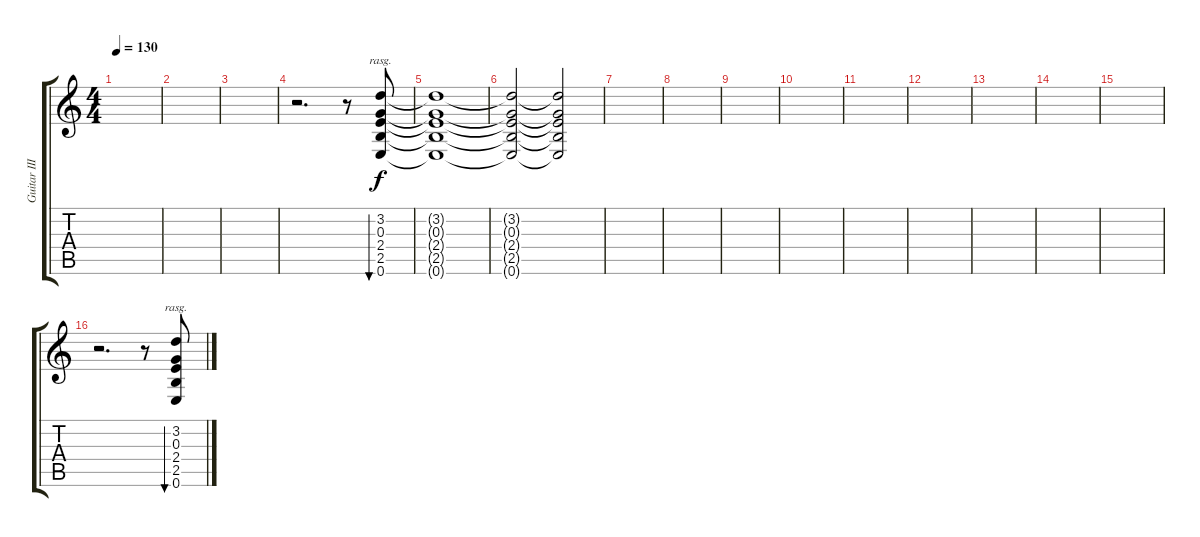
\track ("Guitar III" "Guitar III") {instrument distortionguitar}
\staff {score tabs}
\tuning (E4 B3 G3 D3 A2 E2) {hide}
\ts (4 4)
\tempo 130
\clef g2
\ks c
|
|
|
r.2{d} r.8 (3.2 0.3 2.4 2.5 0.6).8{bu 480 rasg ii} |
(3.2{t} 0.3{t} 2.4{t} 2.5{t} 0.6{t}).1{volume 7} |
(3.2{t} 0.3{t} 2.4{t} 2.5{t} 0.6{t}).2 (3.2{t} 0.3{t} 2.4{t} 2.5{t} 0.6{t}).2 |
|
|
|
|
|
|
|
|
|
r.2{d} r.8 (3.2 0.3 2.4 2.5 0.6).8{bu 480 rasg ii}
